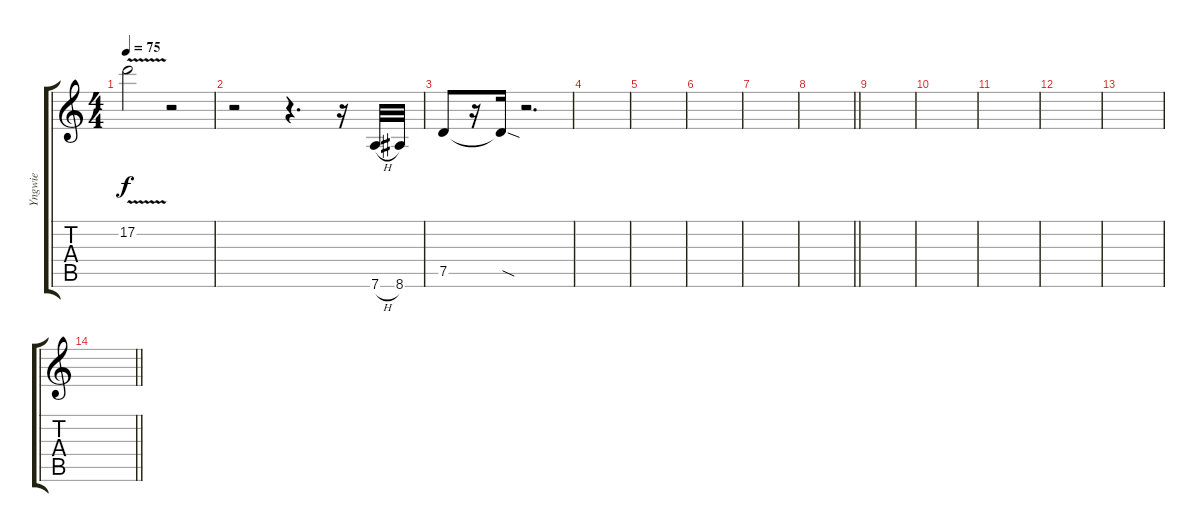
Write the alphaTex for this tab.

\track ("Yngwie" "Yngwie") {instrument distortionguitar}
\staff {score tabs}
\tuning (D4 A3 F3 C3 G2 D2) {hide}
\ts (4 4)
\tempo 75
\clef g2
\ks c
17.2{v}.2{dy f} r.2 |
r.2 r.4{d} r.16 7.6{h}.32 8.6.32 |
7.5.8 r.16 7.5{sod t}.16 r.2{d} |
|
|
|
|
\barLineRight lightlight
|
|
|
|
|
|
\barLineRight lightlight
